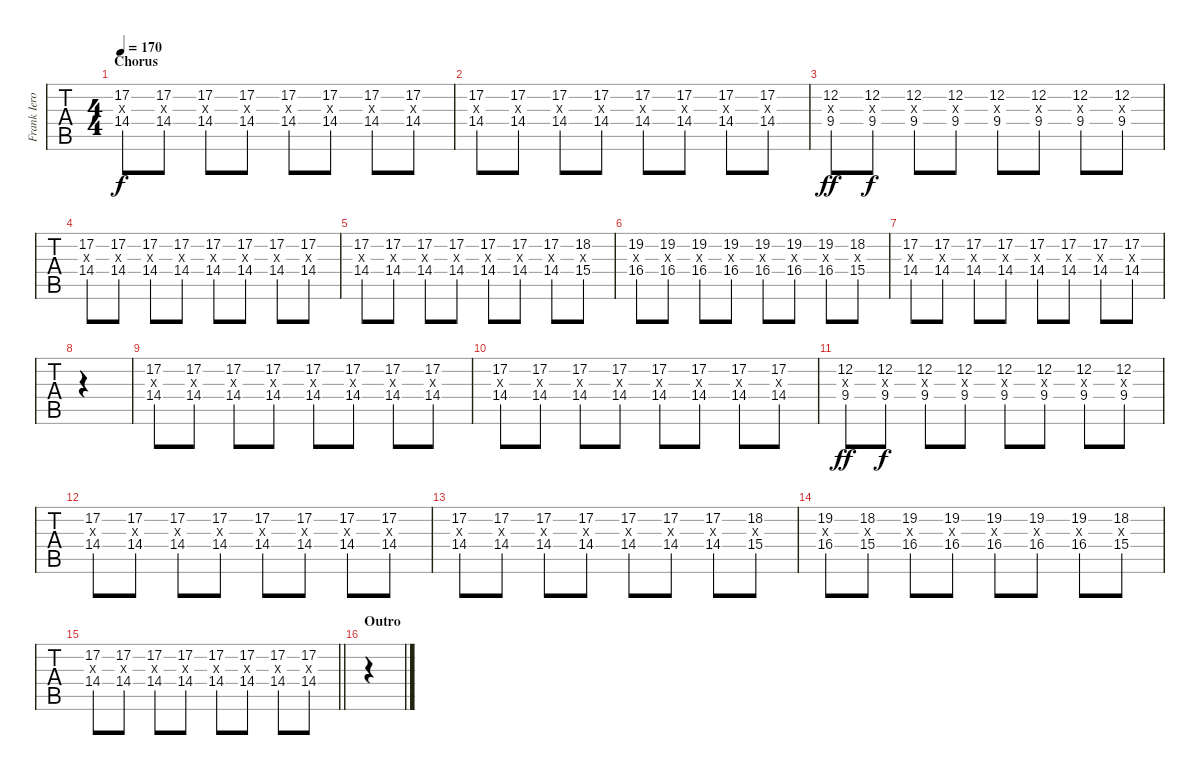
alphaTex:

\track ("Frank Iero - Guitar Two" "Frank Iero") {instrument distortionguitar}
\staff {tabs}
\tuning (E4 B3 G3 D3 A2 E2) {hide}
\ts (4 4)
\section ("" "Chorus")
\tempo 170
\clef g2
\ks c
(17.2 14.3{x} 14.4).8{dy f balance 8} (17.2 14.3{x} 14.4).8 (17.2 14.3{x} 14.4).8 (17.2 14.3{x} 14.4).8 (17.2 14.3{x} 14.4).8 (17.2 14.3{x} 14.4).8 (17.2 14.3{x} 14.4).8 (17.2 14.3{x} 14.4).8 |
(17.2 14.3{x} 14.4).8 (17.2 14.3{x} 14.4).8 (17.2 14.3{x} 14.4).8 (17.2 14.3{x} 14.4).8 (17.2 14.3{x} 14.4).8 (17.2 14.3{x} 14.4).8 (17.2 14.3{x} 14.4).8 (17.2 14.3{x} 14.4).8 |
(12.2 14.3{x} 9.4).8{dy ff} (12.2 14.3{x} 9.4).8{dy f} (12.2 14.3{x} 9.4).8 (12.2 14.3{x} 9.4).8 (12.2 14.3{x} 9.4).8 (12.2 14.3{x} 9.4).8 (12.2 14.3{x} 9.4).8 (12.2 7.3{x} 9.4).8 |
(17.2 14.3{x} 14.4).8 (17.2 14.3{x} 14.4).8 (17.2 14.3{x} 14.4).8 (17.2 14.3{x} 14.4).8 (17.2 14.3{x} 14.4).8 (17.2 14.3{x} 14.4).8 (17.2 14.3{x} 14.4).8 (17.2 14.3{x} 14.4).8 |
(17.2 14.3{x} 14.4).8 (17.2 14.3{x} 14.4).8 (17.2 14.3{x} 14.4).8 (17.2 14.3{x} 14.4).8 (17.2 14.3{x} 14.4).8 (17.2 14.3{x} 14.4).8 (17.2 14.3{x} 14.4).8 (18.2 14.3{x} 15.4).8 |
(19.2 16.3{x} 16.4).8 (19.2 16.3{x} 16.4).8 (19.2 16.3{x} 16.4).8 (19.2 16.3{x} 16.4).8 (19.2 16.3{x} 16.4).8 (19.2 16.3{x} 16.4).8 (19.2 16.3{x} 16.4).8 (18.2 16.3{x} 15.4).8 |
(17.2 14.3{x} 14.4).8 (17.2 14.3{x} 14.4).8 (17.2 14.3{x} 14.4).8 (17.2 14.3{x} 14.4).8 (17.2 14.3{x} 14.4).8 (17.2 14.3{x} 14.4).8 (17.2 14.3{x} 14.4).8 (17.2 14.3{x} 14.4).8 |
|
(17.2 14.3{x} 14.4).8{balance 8} (17.2 14.3{x} 14.4).8 (17.2 14.3{x} 14.4).8 (17.2 14.3{x} 14.4).8 (17.2 14.3{x} 14.4).8 (17.2 14.3{x} 14.4).8 (17.2 14.3{x} 14.4).8 (17.2 14.3{x} 14.4).8 |
(17.2 14.3{x} 14.4).8 (17.2 14.3{x} 14.4).8 (17.2 14.3{x} 14.4).8 (17.2 14.3{x} 14.4).8 (17.2 14.3{x} 14.4).8 (17.2 14.3{x} 14.4).8 (17.2 14.3{x} 14.4).8 (17.2 14.3{x} 14.4).8 |
(12.2 14.3{x} 9.4).8{dy ff} (12.2 14.3{x} 9.4).8{dy f} (12.2 14.3{x} 9.4).8 (12.2 14.3{x} 9.4).8 (12.2 14.3{x} 9.4).8 (12.2 14.3{x} 9.4).8 (12.2 14.3{x} 9.4).8 (12.2 7.3{x} 9.4).8 |
(17.2 14.3{x} 14.4).8 (17.2 14.3{x} 14.4).8 (17.2 14.3{x} 14.4).8 (17.2 14.3{x} 14.4).8 (17.2 14.3{x} 14.4).8 (17.2 14.3{x} 14.4).8 (17.2 14.3{x} 14.4).8 (17.2 14.3{x} 14.4).8 |
(17.2 14.3{x} 14.4).8 (17.2 14.3{x} 14.4).8 (17.2 14.3{x} 14.4).8 (17.2 14.3{x} 14.4).8 (17.2 14.3{x} 14.4).8 (17.2 14.3{x} 14.4).8 (17.2 14.3{x} 14.4).8 (18.2 14.3{x} 15.4).8 |
(19.2 16.3{x} 16.4).8 (18.2 16.3{x} 15.4).8 (19.2 16.3{x} 16.4).8 (19.2 16.3{x} 16.4).8 (19.2 16.3{x} 16.4).8 (19.2 16.3{x} 16.4).8 (19.2 16.3{x} 16.4).8 (18.2 16.3{x} 15.4).8 |
\barLineRight lightlight
(17.2 14.3{x} 14.4).8 (17.2 14.3{x} 14.4).8 (17.2 14.3{x} 14.4).8 (17.2 14.3{x} 14.4).8 (17.2 14.3{x} 14.4).8 (17.2 14.3{x} 14.4).8 (17.2 14.3{x} 14.4).8 (17.2 14.3{x} 14.4).8 |
\section ("" "Outro")
